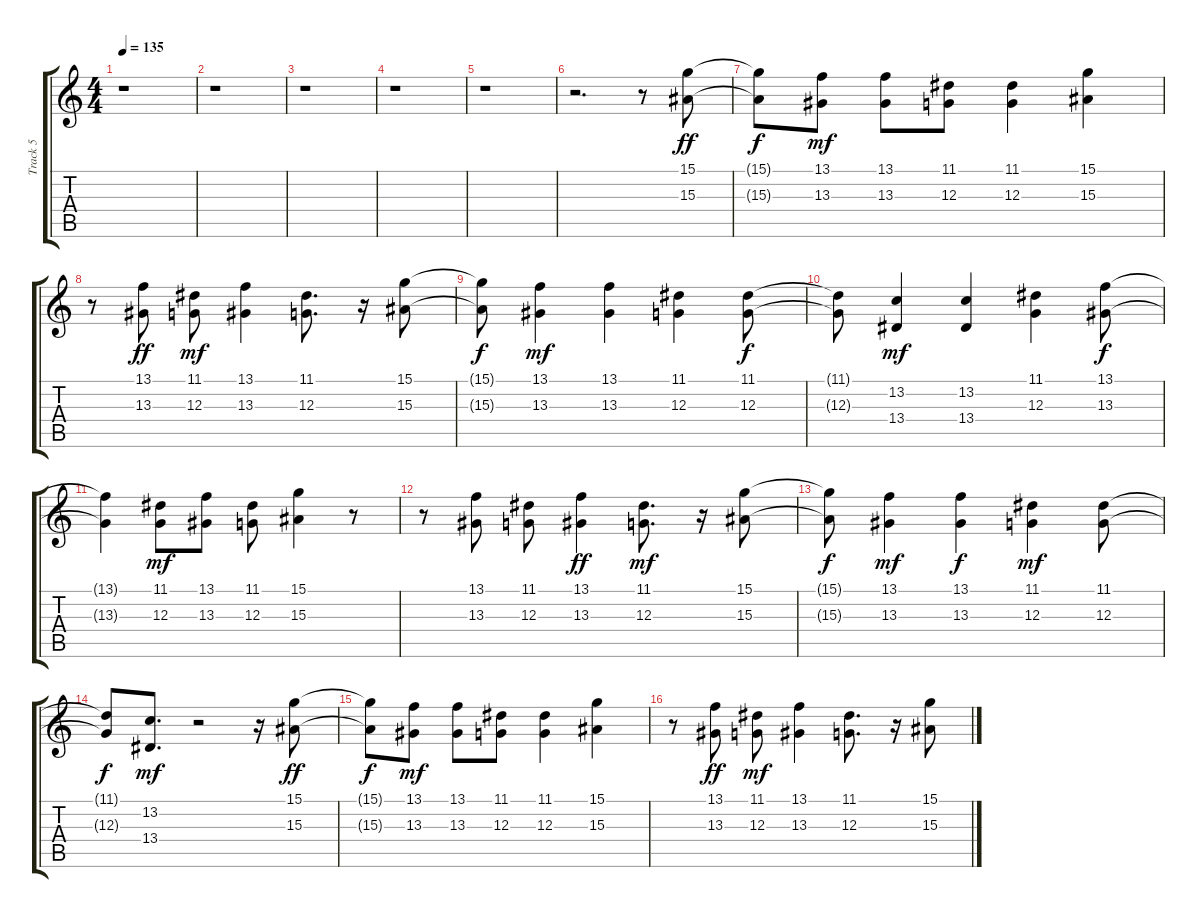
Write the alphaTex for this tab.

\track ("Track 5" "Track 5") {instrument voiceoohs}
\staff {score tabs}
\tuning (E4 B3 G3 D3 A2 E2) {hide}
\ts (4 4)
\tempo 135
\clef g2
\ks c
r.1{dy f} |
r.1 |
r.1 |
r.1 |
r.1 |
r.2{d} r.8 (15.1 15.3).8{dy ff} |
(15.1{t} 15.3{t}).8{dy f} (13.1 13.3).8{dy mf} (13.1 13.3).8 (11.1 12.3).8 (11.1 12.3).4 (15.1 15.3).4 |
r.8 (13.1 13.3).8{dy ff} (11.1 12.3).8{dy mf} (13.1 13.3).4 (11.1 12.3).8{d} r.16 (15.1 15.3).8 |
(15.1{t} 15.3{t}).8{dy f} (13.1 13.3).4{dy mf} (13.1 13.3).4 (11.1 12.3).4 (11.1 12.3).8{dy f} |
(11.1{t} 12.3{t}).8 (13.2 13.4).4{dy mf} (13.2 13.4).4 (11.1 12.3).4 (13.1 13.3).8{dy f} |
(13.1{t} 13.3{t}).4 (11.1 12.3).8{dy mf} (13.1 13.3).8 (11.1 12.3).8 (15.1 15.3).4 r.8 |
r.8 (13.1 13.3).8 (11.1 12.3).8 (13.1 13.3).4{dy ff} (11.1 12.3).8{d dy mf} r.16 (15.1 15.3).8 |
(15.1{t} 15.3{t}).8{dy f} (13.1 13.3).4{dy mf} (13.1 13.3).4{dy f} (11.1 12.3).4{dy mf} (11.1 12.3).8 |
(11.1{t} 12.3{t}).8{dy f} (13.2 13.4).8{d dy mf} r.2 r.16 (15.1 15.3).8{dy ff} |
(15.1{t} 15.3{t}).8{dy f} (13.1 13.3).8{dy mf} (13.1 13.3).8 (11.1 12.3).8 (11.1 12.3).4 (15.1 15.3).4 |
r.8 (13.1 13.3).8{dy ff} (11.1 12.3).8{dy mf} (13.1 13.3).4 (11.1 12.3).8{d} r.16 (15.1 15.3).8
